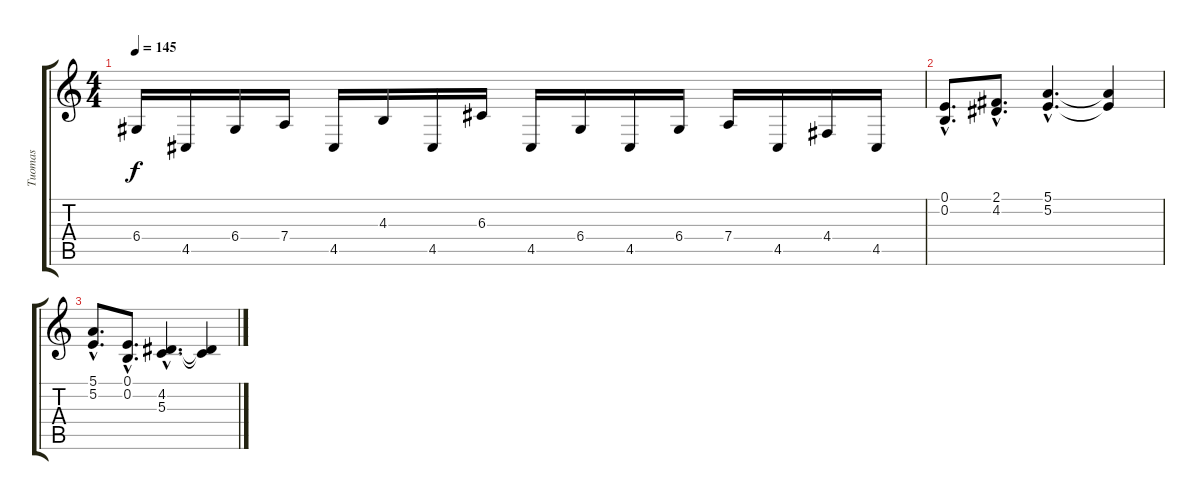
\track ("Tuomas" "Tuomas") {instrument harpsichord}
\staff {score tabs}
\tuning (E4 B3 G3 D3 A2 E2) {hide}
\ts (4 4)
\tempo 145
\clef g2
\ks c
6.4.16{dy f} 4.5.16 6.4.16 7.4.16 4.5.16 4.3.16 4.5.16 6.3.16 4.5.16 6.4.16 4.5.16 6.4.16 7.4.16 4.5.16 4.4.16 4.5.16 |
(0.1{hac} 0.2{hac}).8{d} (2.1{hac} 4.2{hac}).8{d} (5.1{hac} 5.2{hac}).4{d} (5.1{t} 5.2{t}).4 |
(5.1{hac} 5.2{hac}).8{d} (0.1{hac} 0.2{hac}).8{d} (4.2{hac} 5.3{hac}).4{d} (4.2{t} 5.3{t}).4
